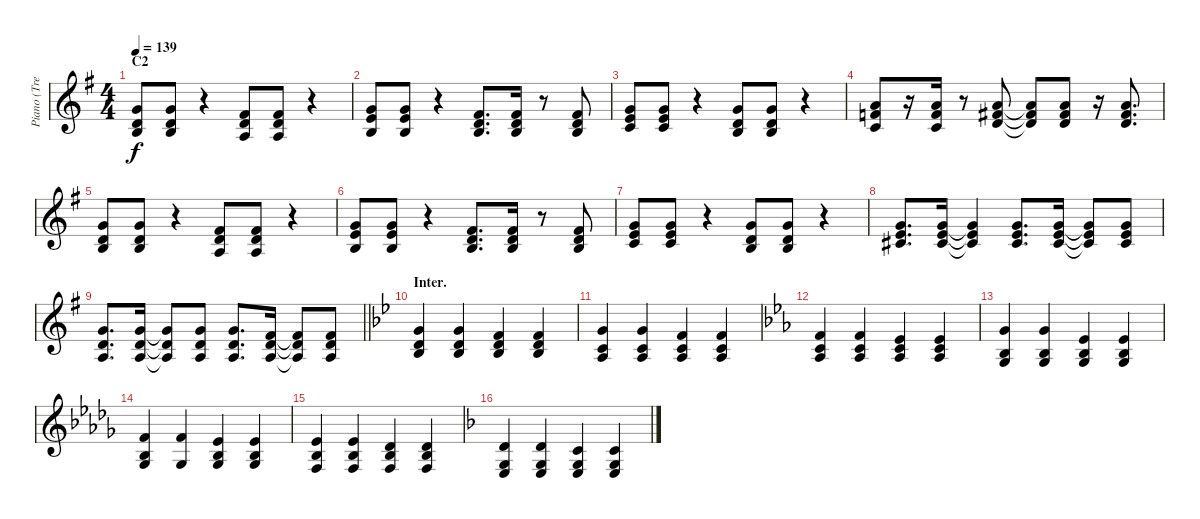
\track ("Piano (Treble - Right Hand)" "Piano (Tre") {instrument acousticgrandpiano}
\staff {score}
\tuning (E4 B3 G3 D3 A2 E2) {hide}
\ts (4 4)
\section ("" "C2")
\tempo 139
\clef g2
\ks g
(3.1 3.2 4.3).8{dy f} (3.1 3.2 4.3).8 r.4 (2.1 3.2 2.3).8 (2.1 3.2 2.3).8 r.4 |
(3.1 5.2 4.3).8 (3.1 5.2 4.3).8 r.4 (2.1 3.2 4.3).8{d} (2.1 3.2 4.3).16 r.8 (2.1 3.2 4.3).8 |
(3.1 5.2 5.3).8 (3.1 5.2 5.3).8 r.4 (3.1 3.2 4.3).8 (3.1 3.2 4.3).8 r.4 |
(5.1 6.2 5.3).8 r.16 (5.1 6.2 5.3).16 r.8 (5.1 7.2 7.3).8 (5.1{t} 7.2{t} 7.3{t}).8 (5.1 7.2 7.3).8 r.16 (5.1 7.2 7.3).8{d} |
(3.1 3.2 4.3).8 (3.1 3.2 4.3).8 r.4 (2.1 3.2 2.3).8 (2.1 3.2 2.3).8 r.4 |
(3.1 5.2 4.3).8 (3.1 5.2 4.3).8 r.4 (2.1 0.2 7.3).8{d} (2.1 3.2 4.3).16 r.8 (2.1 3.2 4.3).8 |
(3.1 5.2 5.3).8 (3.1 5.2 5.3).8 r.4 (3.1 3.2 4.3).8 (3.1 3.2 4.3).8 r.4 |
(3.1 5.2 6.3).8{d} (3.1 5.2 6.3).16 (3.1{t} 5.2{t} 6.3{t}).4 (3.1 5.2 6.3).8{d} (3.1 5.2 6.3).16 (3.1{t} 5.2{t} 6.3{t}).8 (3.1 5.2 6.3).8 |
\barLineRight lightlight
(3.1 3.2 2.3).8{d} (3.1 3.2 2.3).16 (3.1{t} 3.2{t} 2.3{t}).8 (3.1 3.2 2.3).8 (3.1 3.2 2.3).8{d} (2.1 3.2 2.3).16 (2.1{t} 3.2{t} 2.3{t}).8 (2.1 3.2 2.3).8 |
\section ("" "Inter.")
\ks bb
(3.1 3.2 3.3).4 (3.1 3.2 3.3).4 (1.1 3.2 3.3).4 (1.1 3.2 3.3).4 |
(3.1 1.2 2.3).4 (3.1 1.2 2.3).4 (1.1 1.2 2.3).4 (1.1 1.2 2.3).4 |
\ks eb
(1.1 1.2 1.3).4 (1.1 1.2 1.3).4 (4.2 5.3 6.4).4 (4.2 5.3 6.4).4 |
(3.1 3.3 5.4).4 (3.1 3.3 5.4).4 (4.2 3.3 5.4).4 (4.2 3.3 5.4).4 |
\ks db
(1.1 3.3 4.4).4 (1.1 4.4).4 (4.2 3.3 4.4).4 (4.2 3.3 4.4).4 |
(4.2 3.3 3.4).4 (4.2 3.3 3.4).4 (2.2 3.3 3.4).4 (2.2 3.3 3.4).4 |
\ks f
(3.2 0.3 2.4).4 (3.2 0.3 2.4).4 (1.2 0.3 2.4).4 (1.2 0.3 2.4).4
